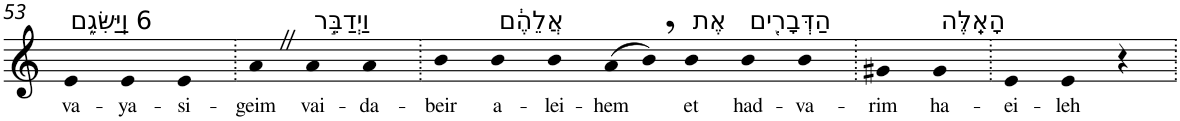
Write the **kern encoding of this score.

**kern	**text
*part1	*part1
*staff1	*staff1
*I"Piano	*
*I'Pno	*
!!LO:PB:g=z
*clefG2	*
*k[]	*
=53	=53
!LO:TX:a:t=6 וַֽיַּשִּׂגֵ֑ם	!
!	!LO:LY:b
4e	va-
!	!LO:LY:b
4e	-ya-
!	!LO:LY:b
4e	-si-
=54.	=54.
!	!LO:LY:b
4aZ	-geim
!LO:TX:a:t=וַיְדַבֵּ֣ר	!
!	!LO:LY:b
4a	vai-
!	!LO:LY:b
4a	-da-
=55.	=55.
!	!LO:LY:b
4b	-beir
!LO:TX:a:t=אֲלֵהֶ֔ם	!
!	!LO:LY:b
4b	a-
!	!LO:LY:b
4b	-lei-
!	!LO:LY:b
(>8a	-hem
8b,)	.
!LO:TX:a:t=אֶת	!
!	!LO:LY:b
4b	et
!LO:TX:a:t=הַדְּבָרִ֖ים	!
!	!LO:LY:b
4b	had-
!	!LO:LY:b
4b	-va-
=56.	=56.
!	!LO:LY:b
4g#X	-rim
!LO:TX:a:t=הָאֵֽלֶּה	!
!	!LO:LY:b
4g#	ha-
=57.	=57.
!	!LO:LY:b
4e	-ei-
!	!LO:LY:b
4e	-leh
4r	.
=.	=.
*-	*-
